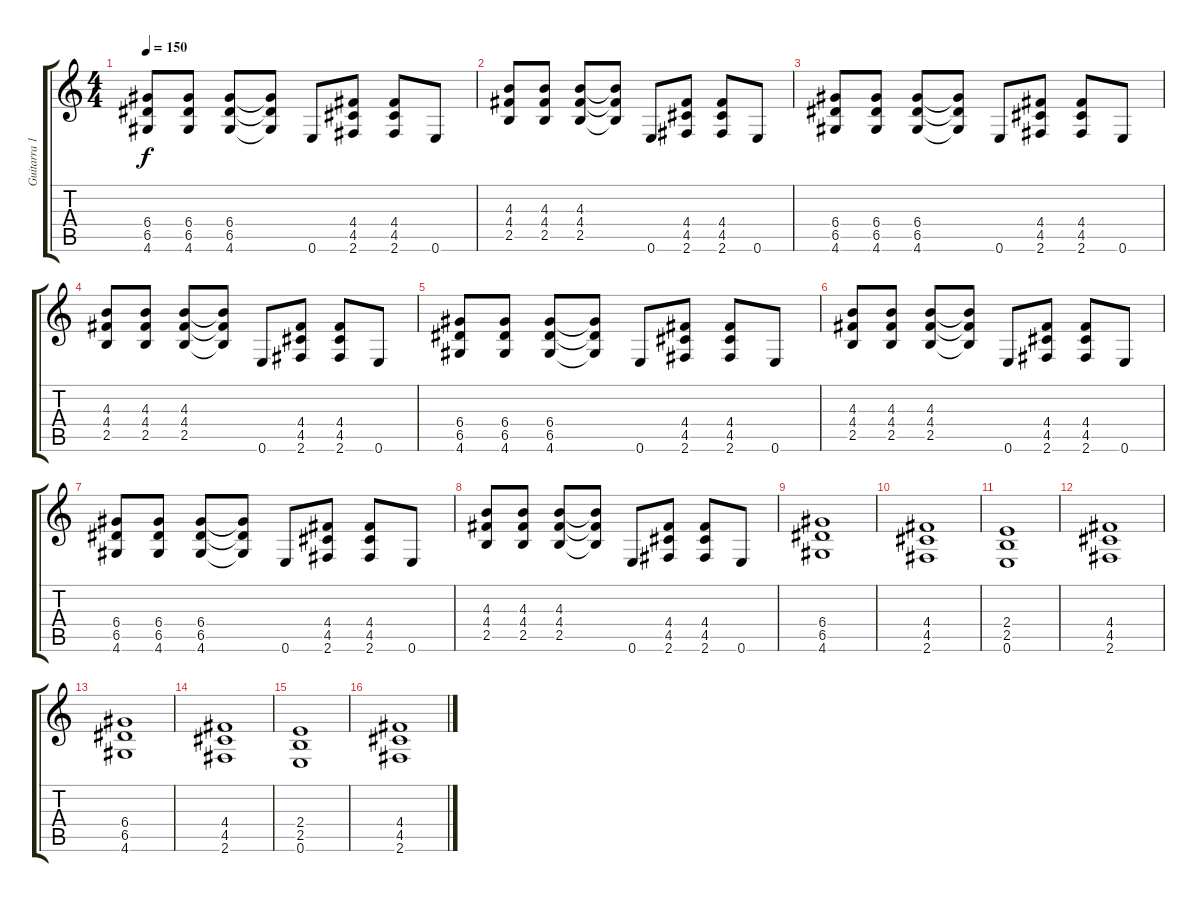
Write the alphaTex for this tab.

\track ("Guitarra 1" "Guitarra 1") {instrument overdrivenguitar}
\staff {score tabs}
\tuning (E4 B3 G3 D3 A2 E2) {hide}
\ts (4 4)
\tempo 150
\clef g2
\ks c
(6.4 6.5 4.6).8{dy f} (6.4 6.5 4.6).8 (6.4 6.5 4.6).8 (6.4{t} 6.5{t} 4.6{t}).8 0.6.8 (4.4 4.5 2.6).8 (4.4 4.5 2.6).8 0.6.8 |
(4.3 4.4 2.5).8 (4.3 4.4 2.5).8 (4.3 4.4 2.5).8 (4.3{t} 4.4{t} 2.5{t}).8 0.6.8 (4.4 4.5 2.6).8 (4.4 4.5 2.6).8 0.6.8 |
(6.4 6.5 4.6).8 (6.4 6.5 4.6).8 (6.4 6.5 4.6).8 (6.4{t} 6.5{t} 4.6{t}).8 0.6.8 (4.4 4.5 2.6).8 (4.4 4.5 2.6).8 0.6.8 |
(4.3 4.4 2.5).8 (4.3 4.4 2.5).8 (4.3 4.4 2.5).8 (4.3{t} 4.4{t} 2.5{t}).8 0.6.8 (4.4 4.5 2.6).8 (4.4 4.5 2.6).8 0.6.8 |
(6.4 6.5 4.6).8 (6.4 6.5 4.6).8 (6.4 6.5 4.6).8 (6.4{t} 6.5{t} 4.6{t}).8 0.6.8 (4.4 4.5 2.6).8 (4.4 4.5 2.6).8 0.6.8 |
(4.3 4.4 2.5).8 (4.3 4.4 2.5).8 (4.3 4.4 2.5).8 (4.3{t} 4.4{t} 2.5{t}).8 0.6.8 (4.4 4.5 2.6).8 (4.4 4.5 2.6).8 0.6.8 |
(6.4 6.5 4.6).8 (6.4 6.5 4.6).8 (6.4 6.5 4.6).8 (6.4{t} 6.5{t} 4.6{t}).8 0.6.8 (4.4 4.5 2.6).8 (4.4 4.5 2.6).8 0.6.8 |
(4.3 4.4 2.5).8 (4.3 4.4 2.5).8 (4.3 4.4 2.5).8 (4.3{t} 4.4{t} 2.5{t}).8 0.6.8 (4.4 4.5 2.6).8 (4.4 4.5 2.6).8 0.6.8 |
(6.4 6.5 4.6).1 |
(4.4 4.5 2.6).1 |
(2.4 2.5 0.6).1 |
(4.4 4.5 2.6).1 |
(6.4 6.5 4.6).1 |
(4.4 4.5 2.6).1 |
(2.4 2.5 0.6).1 |
(4.4 4.5 2.6).1
